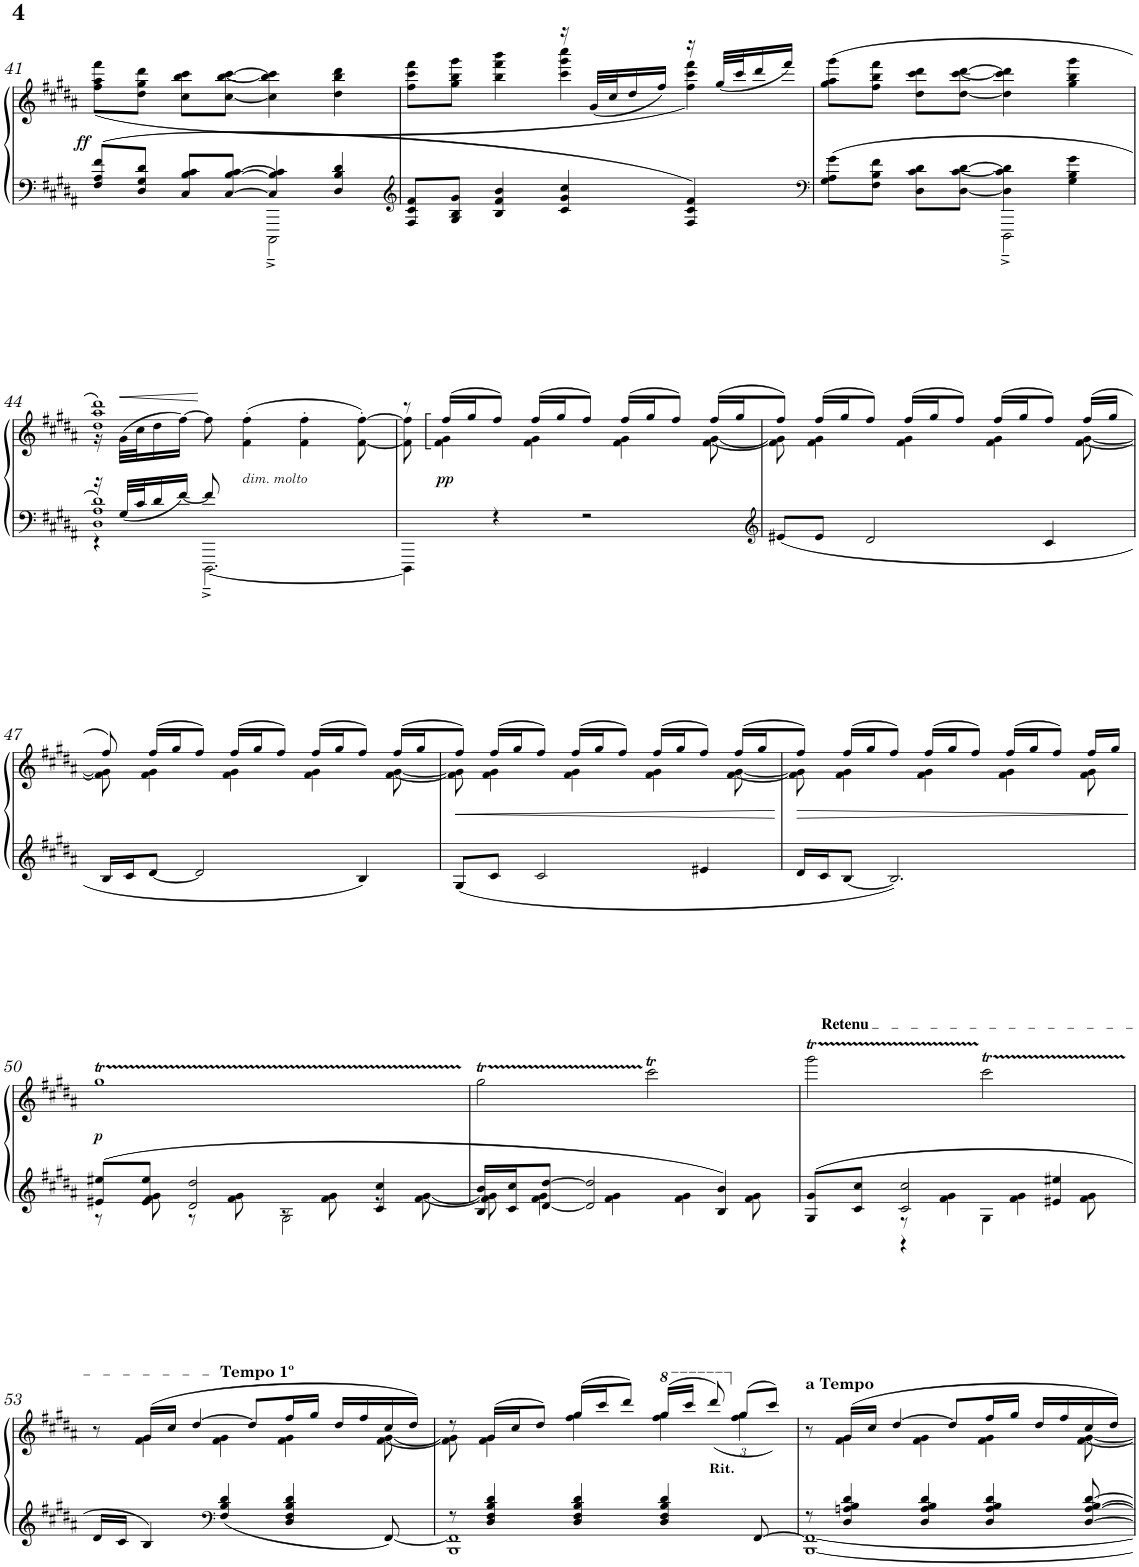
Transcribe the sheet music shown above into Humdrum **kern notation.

**kern	**kern	**dynam
*part1	*part1	*part1
*staff2	*staff1	*staff1/2
*I"PIANO	*	*
*I'Pno	*	*
!!LO:PB:g=z
*clefF4	*clefG2	*
*k[f#c#g#d#a#]	*k[f#c#g#d#a#]	*
*M4/4	*M4/4	*
=41	=41	=41
*^	*	*
!	!	!	!LO:DY:b
8F#/ 8A#/ 8f#/L	2ryy	(8ff#\ 8aa#\ 8fff#\L	ff
8D#/ 8G#/ 8d#/J	.	8dd#\ 8gg#\ 8ddd#\J	.
8C#/ 8B/ 8c#/L	.	8cc#\ 8bb\ 8ccc#\L	.
[8C#/ [8B/ [8c#/J	.	[8cc#\ [8bb\ [8ccc#\J	.
4C#/] 4B/] 4c#/]	2CCC#~^\	4cc#\] 4bb\] 4ccc#\]	.
4D#/ 4B/ 4d#/	.	4dd#\ 4bb\ 4ddd#\	.
*v	*v	*	*
=42	=42	=42
*clefG2	*	*
*	*^	*
8F#/ 8c#/ 8f#/L	4ryy	8ff#\ 8ccc#\ 8fff#\L	.
8G#/ 8B/ 8g#/J	.	8gg#\ 8bb\ 8ggg#\J	.
4B/ 4f#/ 4b/	4ryy	4bb\ 4fff#\ 4bbb\	.
4c#/ 4g#/ 4cc#/	16r	4ccc#\ 4ggg#\ 4cccc#\	.
.	(<32g#/LLL	.	.
.	32cc#/J	.	.
.	16dd#/	.	.
.	16ff#/JJ)	.	.
4F#/ 4c#/ 4f#/	16r	4ff#\ 4ccc#\ 4fff#\)	.
.	(<32gg#/LLL	.	.
.	32ccc#/J	.	.
.	16ddd#/	.	.
.	16fff#/JJ)	.	.
*	*v	*v	*
=43	=43	=43
*clefF4	*	*
*^	*	*
8G#\ 8A#\ 8g#\L	2ryy	(8gg#\ 8aa#\ 8ggg#\L	.
8F#\ 8B\ 8f#\J	.	8ff#\ 8bb\ 8fff#\J	.
8D#\ 8c#\ 8d#\L	.	8dd#\ 8ccc#\ 8ddd#\L	.
[8D#\ [8c#\ [>8d#\J	.	[8dd#\ [8ccc#\ [8ddd#\J	.
4D#\] 4c#\] 4d#\]	2DDD#~^\	4dd#\] 4ccc#\] 4ddd#\]	.
4G#\ 4B\ 4g#\	.	4gg#\ 4bb\ 4ggg#\	.
!!LO:LB:g=z
=44	=44	=44	=44
*	*^	*^	*
16r	1D# 1A# 1d#	4r	1dd# 1aa# 1ddd#)	16r	.
!	!	!	!	!	!LO:HP:b
32G#/LLL	.	.	.	(>32g#\LLL	<
32c#/J	.	.	.	32cc#\J	.
16d#/	.	.	.	16dd#\	.
[<16f#/JJ	.	.	.	[>16ff#\JJ)	.
8f#/]	.	[2.DDD#~^\	.	8ff#\]	.
!	!	!	!	!LO:TX:b:i:t=dim. molto	!
8ryy	.	.	.	(>4f#\'> 4ff#\'>	.
2ryy	.	.	.	.	.
.	.	.	.	4f#\'> 4ff#\'>	.
.	.	.	.	[8f#\'> [>8ff#\'>)	.
*	*v	*v	*	*	*
=45	=45	=45	=45	=45
1ryy	4DDD#\]	8r	8f#\] 8ff#\]	.
!	!	!	!	!LO:DY:b
.	.	(16ff#/LL	4f#\: 4g#\:	pp
.	.	16gg#/J	.	.
.	4r	8ff#/J)	.	.
.	.	(16ff#/LL	4f#\ 4g#\	.
.	.	16gg#/J	.	.
.	2r	8ff#/J)	.	.
.	.	(16ff#/LL	4f#\ 4g#\	.
.	.	16gg#/J	.	.
.	.	8ff#/J)	.	.
.	.	(16ff#/LL	[8f#\ [8g#\	.
.	.	16gg#/J	.	.
*v	*v	*	*	*
=46	=46	=46	=46
*clefG2	*	*	*
8e#X/L	8ff#/J)	8f#\] 8g#\]	.
8e#/J	(16ff#/LL	4f#\ 4g#\	.
.	16gg#/J	.	.
2d#/	8ff#/J)	.	.
.	(16ff#/LL	4f#\ 4g#\	.
.	16gg#/J	.	.
.	8ff#/J)	.	.
.	(16ff#/LL	4f#\ 4g#\	.
.	16gg#/J	.	.
4c#/	8ff#/J)	.	.
.	(16ff#/LL	[8f#\ [8g#\	.
.	16gg#/JJ	.	.
!!LO:LB:g=z	!!
=47	=47	=47	=47
16B/LL	8ff#/)	8f#\] 8g#\]	.
16c#/J	.	.	.
[8d#/J	(16ff#/LL	4f#\ 4g#\	.
.	16gg#/J	.	.
2d#/]	8ff#/J)	.	.
.	(16ff#/LL	4f#\ 4g#\	.
.	16gg#/J	.	.
.	8ff#/J)	.	.
.	(16ff#/LL	4f#\ 4g#\	.
.	16gg#/J	.	.
4B/	8ff#/J)	.	.
.	(16ff#/LL	[8f#\ [8g#\	.
.	16gg#/J	.	.
=48	=48	=48	=48
!	!	!	!LO:HP:b
8G#/L	8ff#/J)	8f#\] 8g#\]	<
8c#/J	(16ff#/LL	4f#\ 4g#\	.
.	16gg#/J	.	.
2c#/	8ff#/J)	.	.
.	(16ff#/LL	4f#\ 4g#\	.
.	16gg#/J	.	.
.	8ff#/J)	.	.
.	(16ff#/LL	4f#\ 4g#\	.
.	16gg#/J	.	.
4e#X^^/	8ff#/J)	.	.
.	(16ff#/LL	[8f#\ [8g#\	.
.	16gg#/J	.	.
*	*v	*v	*
.	.	[
=49	=49	=49
*	*^	*
16d#/LL	8ff#/J)	8f#\] 8g#\]	.
16c#/J	.	.	.
[8B/J	(16ff#/LL	4f#\ 4g#\	.
.	16gg#/J	.	.
2.B/]	8ff#/J)	.	.
.	(16ff#/LL	4f#\ 4g#\	.
.	16gg#/J	.	.
.	8ff#/J)	.	.
.	(16ff#/LL	4f#\ 4g#\	.
.	16gg#/J	.	.
.	8ff#/J)	.	.
.	16ff#/LL	8f#\ 8g#\	.
.	16gg#/JJ	.	.
*	*v	*v	*
.	.	[
!!LO:LB:g=z
=50	=50	=50
*^	*	*
*	*^	*	*
!	!	!	!	!LO:DY:b
8e#X/ 8ee#X/L	8r	2ryy	1gg#T	p
8e#/ 8ee#/J	8f#\ 8g#\	.	.	.
2d#/ 2dd#/	8r	.	.	.
.	8f#\ 8g#\	.	.	.
.	8r	2G#\	.	.
.	8f#\ 8g#\	.	.	.
4c#/ 4cc#/	8r	.	.	.
.	[8f#\ [8g#\	.	.	.
*	*v	*v	*	*
=51	=51	=51	=51
16B/ 16b/LL	8f#\] 8g#\]	2gg#T\	.
16c#/ 16cc#/J	.	.	.
[<8d#/ [8dd#/J	4f#\ 4g#\	.	.
2d#/] 2dd#/]	.	.	.
.	4f#\ 4g#\	.	.
.	.	2ccc#T\	.
.	4f#\ 4g#\	.	.
4B/ 4b/	.	.	.
.	8f#\ 8g#\	.	.
=52	=52	=52	=52
*	*^	*	*
!	!	!	!LO:TX:a:t=Retenu	!
8G#/ 8g#/L	8ryy	4ryy	2ggg#T\	.
8c#/ 8cc#/J	8ryy	.	.	.
2c#/ 2cc#/	8r	4r	.	.
.	4f#\ 4g#\	.	.	.
.	.	4G#\	2ccc#T\	.
.	4f#\ 4g#\	.	.	.
4e#X/ 4ee#X/	.	4ryy	.	.
.	8f#\ 8g#\	.	.	.
*v	*v	*v	*	*
!!LO:LB:g=z
=53	=53	=53
*	*^	*
16d#/LL	8r	8ryy	.
16c#/JJ	.	.	.
4B/	(16g#/LL	4f#\ 4g#\	.
.	16cc#/JJ	.	.
.	[4dd#/	.	.
*clefF4	*	*	*
!	!	!LO:TX:a:B:t=Tempo 1	!
!	!	!LO:TX:a:t=o	!
4F#/ 4B/ 4d#/	.	4f#\ 4g#\	.
.	8dd#/L]	.	.
4D#/ 4F#/ 4B/ 4d#/	16ff#/L	4f#\ 4g#\	.
.	16gg#/JJ	.	.
.	16dd#/LL	.	.
.	16ff#/	.	.
[8FF#/	16cc#/	[8f#\ [8g#\	.
.	16dd#/JJ)	.	.
=54	=54	=54	=54
*^	*	*^	*
8r	1BBB 1FF#]	8r	8f#\] 8g#\]	4ryy	.
4D#/ 4F#/ 4B/ 4d#/	.	(16g#/LL	4f#\ 4g#\	.	.
.	.	16cc#/J	.	.	.
.	.	8dd#/J)	.	4ryy	.
4D#/ 4F#/ 4B/ 4d#/	.	(16gg#/LL	4ff#\ 4gg#\	.	.
.	.	16ccc#/J	.	.	.
.	.	8ddd#/J)	.	4ryy	.
*	*	*8va	*	*	*
4D#/ 4F#/ 4B/ 4d#/	.	(16ggg#/LL	4fff#\ 4ggg#\	.	.
.	.	16cccc#/JJ	.	.	.
*	*	*Xbrackettup	*	*brackettup	*
!	!	!LO:TX:b:B:t=Rit.	!	!	!
.	.	(<12dddd#/)	.	12ryy	.
*	*	*X8va	*	*	*
.	.	(12gg#/L	.	6ff#\ 6gg#\	.
[8FF#/	.	.	8ryy	.	.
.	.	12ccc#/J))	.	.	.
*	*	*	*v	*v	*
=55	=55	=55	=55	=55
!	!	!LO:TX:a:B:t=a Tempo	!	!
8r	[1BBB 1FF#_	8r	8ryy	.
4D#/ 4An/ 4B/ 4d#/	.	(16g#/LL	4f#\ 4g#\	.
.	.	16cc#/JJ	.	.
.	.	[4dd#/	.	.
4D#/ 4A/ 4B/ 4d#/	.	.	4f#\ 4g#\	.
.	.	8dd#/L]	.	.
4D#/ 4A/ 4B/ 4d#/	.	16ff#/L	4f#\ 4g#\	.
.	.	16gg#/JJ	.	.
.	.	16dd#/LL	.	.
.	.	16ff#/	.	.
[8D#/ [8A/ [8B/ [8d#/	.	16cc#/	[8f#\ [8g#\	.
.	.	16dd#/JJ)	.	.
*v	*v	*	*	*
*	*v	*v	*
=	=	=
*-	*-	*-
